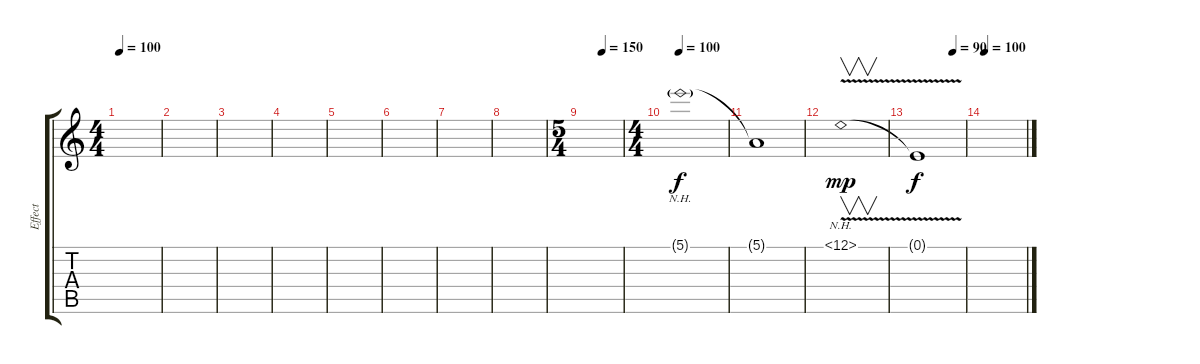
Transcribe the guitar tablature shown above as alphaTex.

\track ("Effect" "Effect") {instrument recorder}
\staff {score tabs}
\tuning (E4 B3 G3 D3 A2 D2) {hide}
\ts (4 4)
\tempo 100
\clef g2
\ks c
|
|
|
|
|
|
|
|
\ts (5 4)
\tempo (150 0.5)
|
\ts (4 4)
\tempo 100
5.1{nh g}.1{volume 0} |
5.1{t}.1{dy f} |
0.1{nh v}.1{v dy mp volume 8} |
\tempo (90 0.75)
0.1{t}.1{dy f} |
\tempo 100
